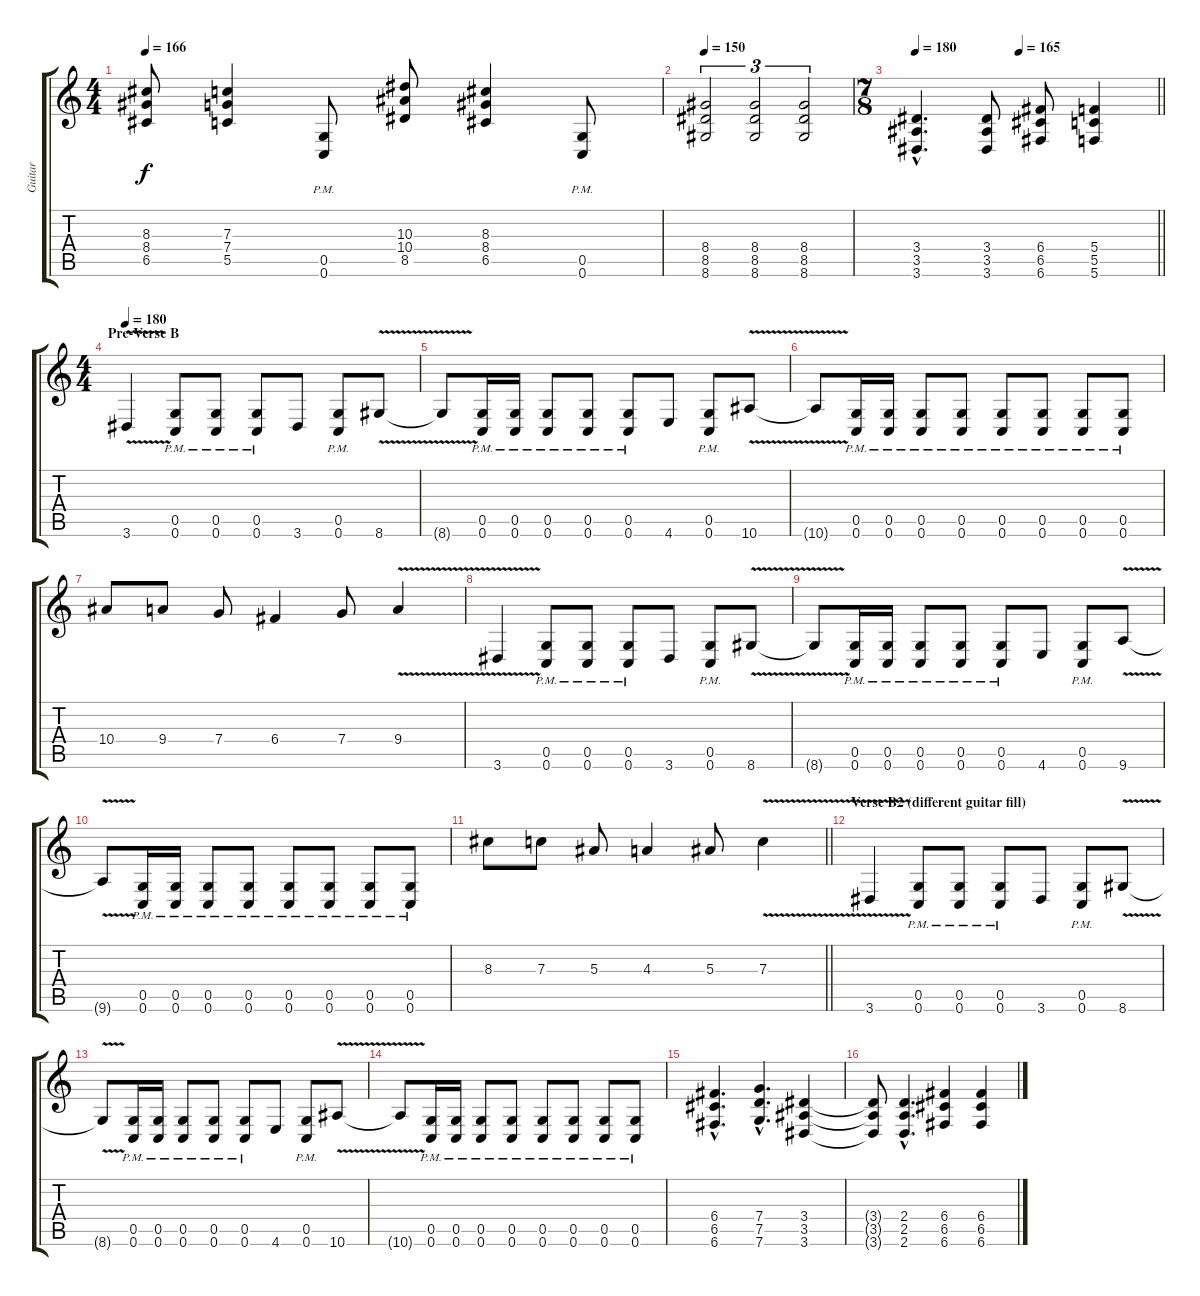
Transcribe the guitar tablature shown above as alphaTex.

\track ("Guitar" "Guitar") {instrument distortionguitar}
\staff {score tabs}
\tuning (D4 A3 F3 C3 G2 C2) {hide}
\ts (4 4)
\tempo 166
\clef g2
\ks c
(8.3 8.4 6.5).8{dy f} (7.3 7.4 5.5).4 (0.5{pm} 0.6{pm}).8 (10.3 10.4 8.5).8 (8.3 8.4 6.5).4 (0.5{pm} 0.6{pm}).8 |
\tempo 150
(8.4 8.5 8.6).2{tu (3 2)} (8.4 8.5 8.6).2{tu (3 2)} (8.4 8.5 8.6).2{tu (3 2)} |
\ts (7 8)
\tempo 180
\tempo (165 0.42857142857142855)
\barLineRight lightlight
(3.4{hac} 3.5{hac} 3.6{hac}).4{d} (3.4 3.5 3.6).8 (6.4 6.5 6.6).8 (5.4 5.5 5.6).4 |
\ts (4 4)
\section ("" "Pre-Verse B")
\tempo 180
3.6{v}.4 (0.5{pm} 0.6{pm}).8 (0.5{pm} 0.6{pm}).8 (0.5{pm} 0.6{pm}).8 3.6.8 (0.5{pm} 0.6{pm}).8 8.6{v}.8 |
8.6{t}.8 (0.5{pm} 0.6{pm}).16 (0.5{pm} 0.6{pm}).16 (0.5{pm} 0.6{pm}).8 (0.5{pm} 0.6{pm}).8 (0.5{pm} 0.6{pm}).8 4.6.8 (0.5{pm} 0.6{pm}).8 10.6{v}.8 |
10.6{t}.8 (0.5{pm} 0.6{pm}).16 (0.5{pm} 0.6{pm}).16 (0.5{pm} 0.6{pm}).8 (0.5{pm} 0.6{pm}).8 (0.5{pm} 0.6{pm}).8 (0.5{pm} 0.6{pm}).8 (0.5{pm} 0.6{pm}).8 (0.5{pm} 0.6{pm}).8 |
10.4.8 9.4.8 7.4.8 6.4.4 7.4.8 9.4{v}.4 |
3.6{v}.4 (0.5{pm} 0.6{pm}).8 (0.5{pm} 0.6{pm}).8 (0.5{pm} 0.6{pm}).8 3.6.8 (0.5{pm} 0.6{pm}).8 8.6{v}.8 |
8.6{t}.8 (0.5{pm} 0.6{pm}).16 (0.5{pm} 0.6{pm}).16 (0.5{pm} 0.6{pm}).8 (0.5{pm} 0.6{pm}).8 (0.5{pm} 0.6{pm}).8 4.6.8 (0.5{pm} 0.6{pm}).8 9.6{v}.8 |
9.6{t}.8 (0.5{pm} 0.6{pm}).16 (0.5{pm} 0.6{pm}).16 (0.5{pm} 0.6{pm}).8 (0.5{pm} 0.6{pm}).8 (0.5{pm} 0.6{pm}).8 (0.5{pm} 0.6{pm}).8 (0.5{pm} 0.6{pm}).8 (0.5{pm} 0.6{pm}).8 |
\barLineRight lightlight
8.3.8 7.3.8 5.3.8 4.3.4 5.3.8 7.3{v}.4 |
\section ("" "Verse B2 (different guitar fill)")
3.6{v}.4 (0.5{pm} 0.6{pm}).8 (0.5{pm} 0.6{pm}).8 (0.5{pm} 0.6{pm}).8 3.6.8 (0.5{pm} 0.6{pm}).8 8.6{v}.8 |
8.6{t}.8 (0.5{pm} 0.6{pm}).16 (0.5{pm} 0.6{pm}).16 (0.5{pm} 0.6{pm}).8 (0.5{pm} 0.6{pm}).8 (0.5{pm} 0.6{pm}).8 4.6.8 (0.5{pm} 0.6{pm}).8 10.6{v}.8 |
10.6{t}.8 (0.5{pm} 0.6{pm}).16 (0.5{pm} 0.6{pm}).16 (0.5{pm} 0.6{pm}).8 (0.5{pm} 0.6{pm}).8 (0.5{pm} 0.6{pm}).8 (0.5{pm} 0.6{pm}).8 (0.5{pm} 0.6{pm}).8 (0.5{pm} 0.6{pm}).8 |
(6.4{hac} 6.5{hac} 6.6{hac}).4{d} (7.4{hac} 7.5{hac} 7.6{hac}).4{d} (3.4 3.5 3.6).4 |
(3.4{t} 3.5{t} 3.6{t}).8 (2.4{hac} 2.5{hac} 2.6{hac}).4{d} (6.4 6.5 6.6).4 (6.4 6.5 6.6).4
